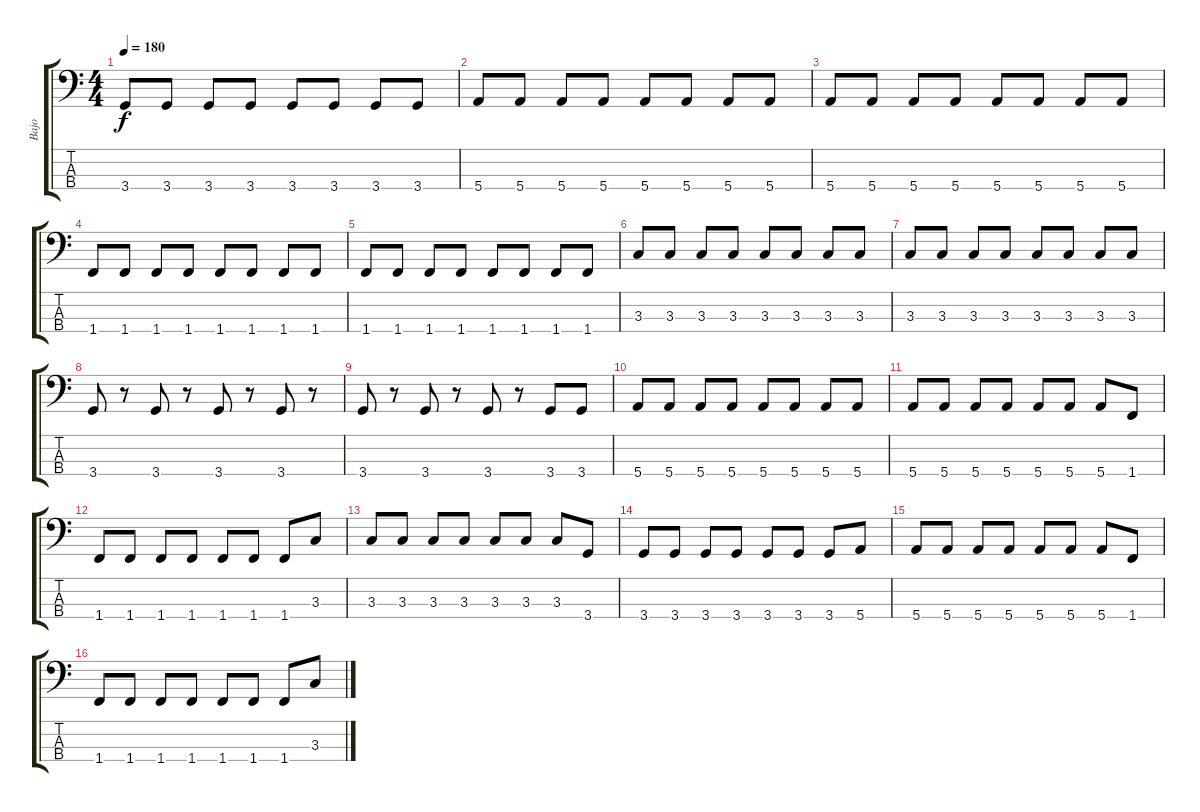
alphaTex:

\track ("Bajo" "Bajo") {instrument electricbassfinger}
\staff {score tabs}
\tuning (G2 D2 A1 E1) {hide}
\ts (4 4)
\tempo 180
\clef f4
\ks c
3.4.8{dy f} 3.4.8 3.4.8 3.4.8 3.4.8 3.4.8 3.4.8 3.4.8 |
5.4.8 5.4.8 5.4.8 5.4.8 5.4.8 5.4.8 5.4.8 5.4.8 |
5.4.8 5.4.8 5.4.8 5.4.8 5.4.8 5.4.8 5.4.8 5.4.8 |
1.4.8 1.4.8 1.4.8 1.4.8 1.4.8 1.4.8 1.4.8 1.4.8 |
1.4.8 1.4.8 1.4.8 1.4.8 1.4.8 1.4.8 1.4.8 1.4.8 |
3.3.8 3.3.8 3.3.8 3.3.8 3.3.8 3.3.8 3.3.8 3.3.8 |
3.3.8 3.3.8 3.3.8 3.3.8 3.3.8 3.3.8 3.3.8 3.3.8 |
3.4.8 r.8 3.4.8 r.8 3.4.8 r.8 3.4.8 r.8 |
3.4.8 r.8 3.4.8 r.8 3.4.8 r.8 3.4.8 3.4.8 |
5.4.8 5.4.8 5.4.8 5.4.8 5.4.8 5.4.8 5.4.8 5.4.8 |
5.4.8 5.4.8 5.4.8 5.4.8 5.4.8 5.4.8 5.4.8 1.4.8 |
1.4.8 1.4.8 1.4.8 1.4.8 1.4.8 1.4.8 1.4.8 3.3.8 |
3.3.8 3.3.8 3.3.8 3.3.8 3.3.8 3.3.8 3.3.8 3.4.8 |
3.4.8 3.4.8 3.4.8 3.4.8 3.4.8 3.4.8 3.4.8 5.4.8 |
5.4.8 5.4.8 5.4.8 5.4.8 5.4.8 5.4.8 5.4.8 1.4.8 |
1.4.8 1.4.8 1.4.8 1.4.8 1.4.8 1.4.8 1.4.8 3.3.8
